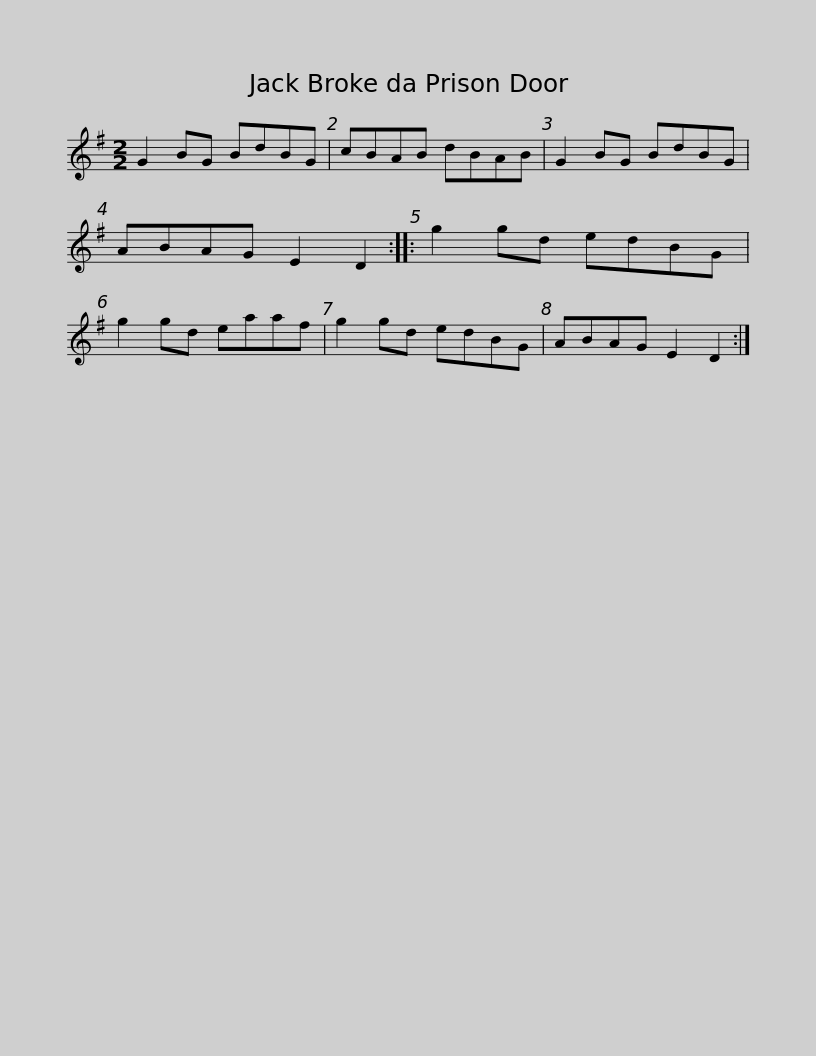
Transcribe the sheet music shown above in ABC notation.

X:1
L:1/8
M:2/2
I:linebreak $
K:G
V:1 treble
V:1
 G2 BG BdBG | cBAB dBAB | G2 BG BdBG | ABAG E2 D2 :: g2 gd edBG | %5
 g2 gd eaaf |$ g2 gd edBG | ABAG E2 D2 :| %8
